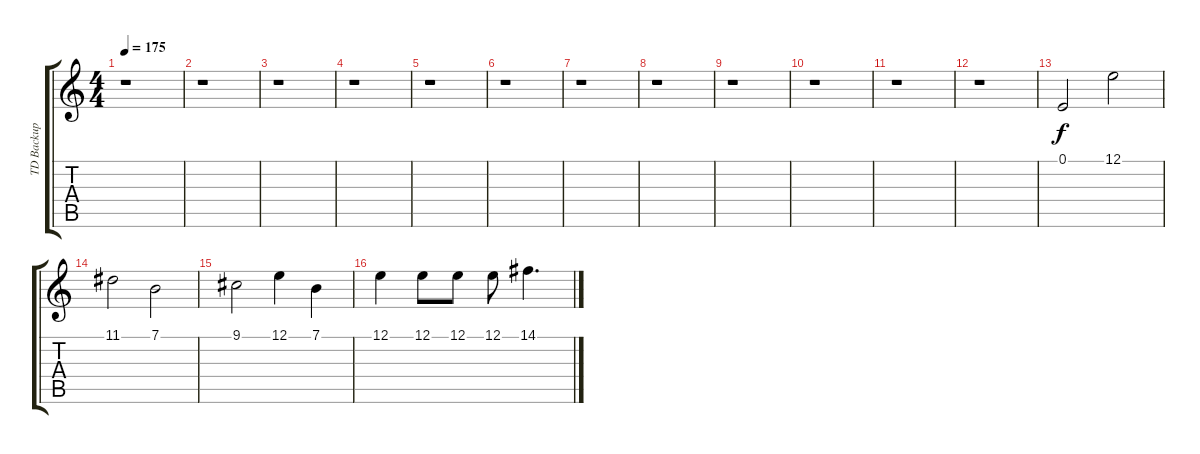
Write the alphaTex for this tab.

\track ("TD Backup Vocals" "TD Backup ") {solo instrument violin}
\staff {score tabs}
\tuning (E4 B3 G3 D3 A2 E2) {hide}
\ts (4 4)
\tempo 175
\clef g2
\ks c
r.1{dy f} |
r.1 |
r.1 |
r.1 |
r.1 |
r.1 |
r.1 |
r.1 |
r.1 |
r.1 |
r.1 |
r.1 |
0.1.2 12.1.2 |
11.1.2 7.1.2 |
9.1.2 12.1.4 7.1.4 |
12.1.4 12.1.8 12.1.8 12.1.8 14.1.4{d}
